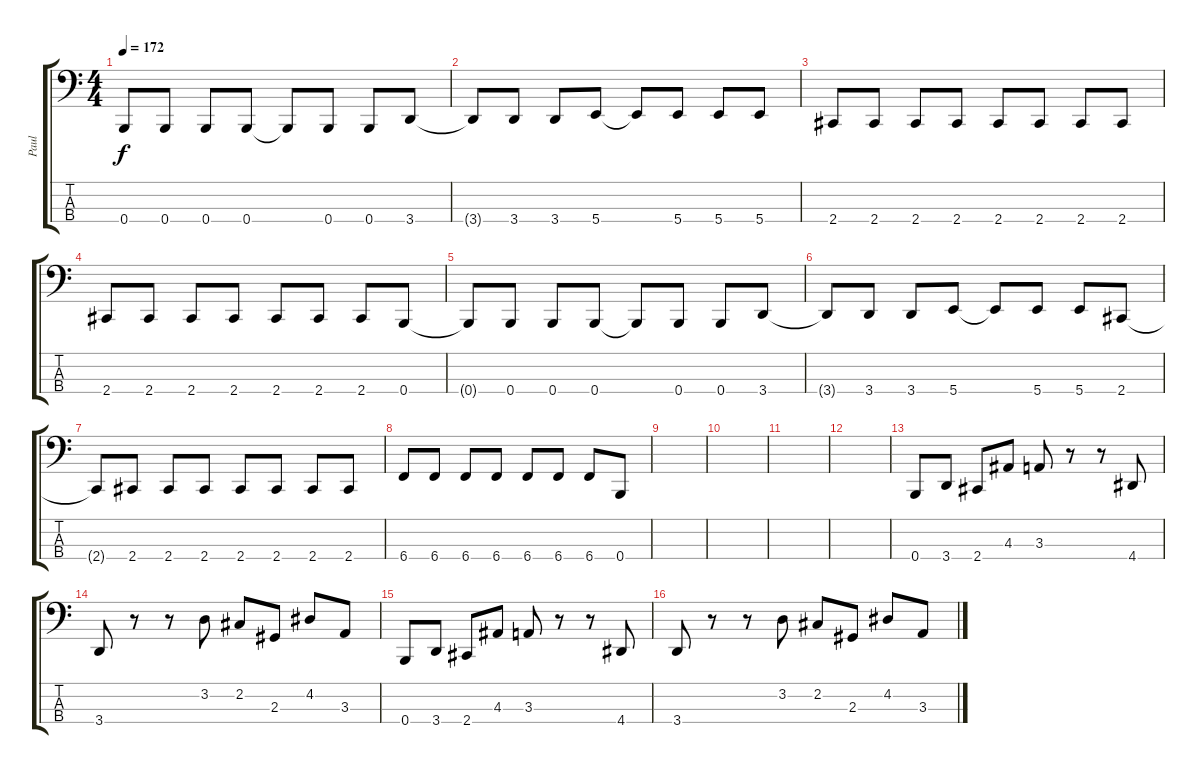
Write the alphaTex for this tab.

\track ("Paul" "Paul") {instrument electricbasspick}
\staff {score tabs}
\tuning (E2 B1 Gb1 B0) {hide}
\ts (4 4)
\tempo 172
\clef f4
\ks c
0.4.8{dy f} 0.4.8 0.4.8 0.4.8 0.4{t}.8 0.4.8 0.4.8 3.4.8 |
3.4{t}.8 3.4.8 3.4.8 5.4.8 5.4{t}.8 5.4.8 5.4.8 5.4.8 |
2.4.8 2.4.8 2.4.8 2.4.8 2.4.8 2.4.8 2.4.8 2.4.8 |
2.4.8 2.4.8 2.4.8 2.4.8 2.4.8 2.4.8 2.4.8 0.4.8 |
0.4{t}.8 0.4.8 0.4.8 0.4.8 0.4{t}.8 0.4.8 0.4.8 3.4.8 |
3.4{t}.8 3.4.8 3.4.8 5.4.8 5.4{t}.8 5.4.8 5.4.8 2.4.8 |
2.4{t}.8 2.4.8 2.4.8 2.4.8 2.4.8 2.4.8 2.4.8 2.4.8 |
6.4.8 6.4.8 6.4.8 6.4.8 6.4.8 6.4.8 6.4.8 0.4.8 |
|
|
|
|
0.4.8 3.4.8 2.4.8 4.3.8 3.3.8 r.8 r.8 4.4.8 |
3.4.8 r.8 r.8 3.2.8 2.2.8 2.3.8 4.2.8 3.3.8 |
0.4.8 3.4.8 2.4.8 4.3.8 3.3.8 r.8 r.8 4.4.8 |
3.4.8 r.8 r.8 3.2.8 2.2.8 2.3.8 4.2.8 3.3.8
